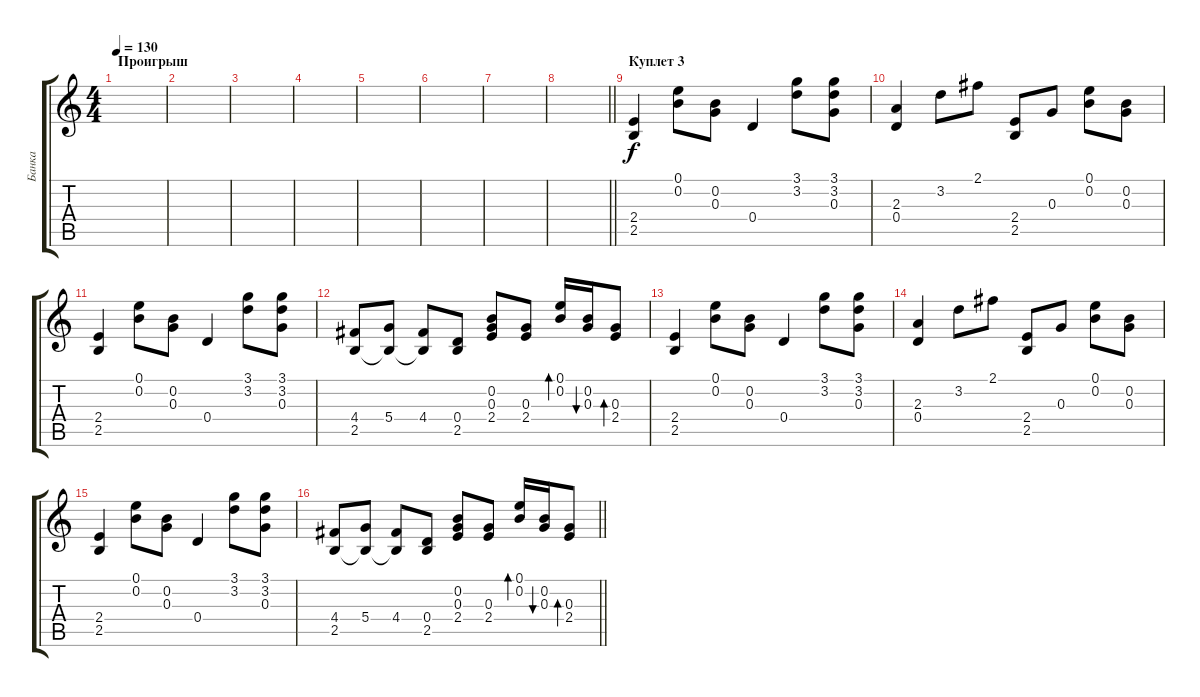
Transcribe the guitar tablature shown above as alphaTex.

\track ("Банка" "Банка") {instrument acousticguitarsteel}
\staff {score tabs}
\tuning (E4 B3 G3 D3 A2 E2) {hide}
\ts (4 4)
\section ("" "Проигрыш")
\tempo 130
\clef g2
\ks c
|
|
|
|
|
|
|
\barLineRight lightlight
|
\section ("" "Куплет 3")
(2.4 2.5).4 (0.1 0.2).8 (0.2 0.3).8 0.4.4 (3.1 3.2).8 (3.1 3.2 0.3).8 |
(2.3 0.4).4 3.2.8 2.1.8 (2.4 2.5).8 0.3.8 (0.1 0.2).8 (0.2 0.3).8 |
(2.4 2.5).4 (0.1 0.2).8 (0.2 0.3).8 0.4.4 (3.1 3.2).8 (3.1 3.2 0.3).8 |
(4.4 2.5).8 (5.4 2.5{t}).8 (4.4 2.5{t}).8 (0.4 2.5).8 (0.2 0.3 2.4).8 (0.3 2.4).8 (0.1 0.2).16{bd 60} (0.2 0.3).16{bu 60} (0.3 2.4).8{bd 60} |
(2.4 2.5).4 (0.1 0.2).8 (0.2 0.3).8 0.4.4 (3.1 3.2).8 (3.1 3.2 0.3).8 |
(2.3 0.4).4 3.2.8 2.1.8 (2.4 2.5).8 0.3.8 (0.1 0.2).8 (0.2 0.3).8 |
(2.4 2.5).4 (0.1 0.2).8 (0.2 0.3).8 0.4.4 (3.1 3.2).8 (3.1 3.2 0.3).8 |
\barLineRight lightlight
(4.4 2.5).8 (5.4 2.5{t}).8 (4.4 2.5{t}).8 (0.4 2.5).8 (0.2 0.3 2.4).8 (0.3 2.4).8 (0.1 0.2).16{bd 60} (0.2 0.3).16{bu 60} (0.3 2.4).8{bd 60}
